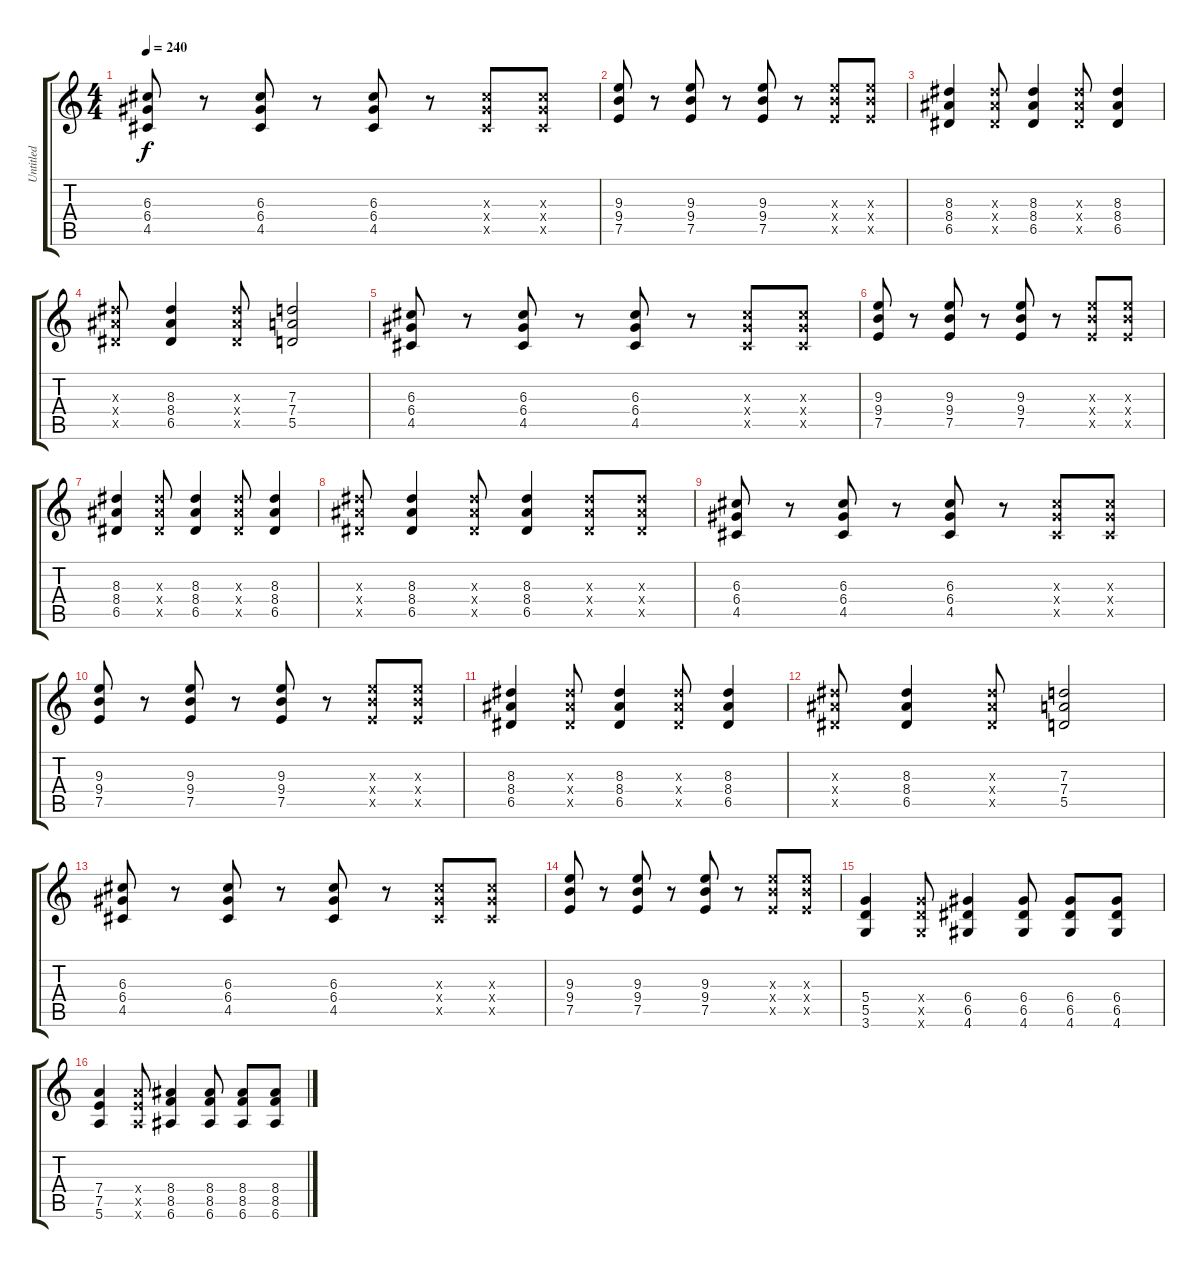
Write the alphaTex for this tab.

\track ("Untitled" "Untitled") {instrument overdrivenguitar}
\staff {score tabs}
\tuning (E4 B3 G3 D3 A2 E2) {hide}
\ts (4 4)
\tempo 240
\clef g2
\ks c
(6.3 6.4 4.5).8{dy f} r.8 (6.3 6.4 4.5).8 r.8 (6.3 6.4 4.5).8 r.8 (6.3{x} 6.4{x} 4.5{x}).8 (6.3{x} 6.4{x} 4.5{x}).8 |
(9.3 9.4 7.5).8 r.8 (9.3 9.4 7.5).8 r.8 (9.3 9.4 7.5).8 r.8 (9.3{x} 9.4{x} 7.5{x}).8 (9.3{x} 9.4{x} 7.5{x}).8 |
(8.3 8.4 6.5).4 (8.3{x} 8.4{x} 6.5{x}).8 (8.3 8.4 6.5).4 (8.3{x} 8.4{x} 6.5{x}).8 (8.3 8.4 6.5).4 |
(8.3{x} 8.4{x} 6.5{x}).8 (8.3 8.4 6.5).4 (8.3{x} 8.4{x} 6.5{x}).8 (7.3 7.4 5.5).2 |
(6.3 6.4 4.5).8 r.8 (6.3 6.4 4.5).8 r.8 (6.3 6.4 4.5).8 r.8 (6.3{x} 6.4{x} 4.5{x}).8 (6.3{x} 6.4{x} 4.5{x}).8 |
(9.3 9.4 7.5).8 r.8 (9.3 9.4 7.5).8 r.8 (9.3 9.4 7.5).8 r.8 (9.3{x} 9.4{x} 7.5{x}).8 (9.3{x} 9.4{x} 7.5{x}).8 |
(8.3 8.4 6.5).4 (8.3{x} 8.4{x} 6.5{x}).8 (8.3 8.4 6.5).4 (8.3{x} 8.4{x} 6.5{x}).8 (8.3 8.4 6.5).4 |
(8.3{x} 8.4{x} 6.5{x}).8 (8.3 8.4 6.5).4 (8.3{x} 8.4{x} 6.5{x}).8 (8.3 8.4 6.5).4 (8.3{x} 8.4{x} 6.5{x}).8 (8.3{x} 8.4{x} 6.5{x}).8 |
(6.3 6.4 4.5).8 r.8 (6.3 6.4 4.5).8 r.8 (6.3 6.4 4.5).8 r.8 (6.3{x} 6.4{x} 4.5{x}).8 (6.3{x} 6.4{x} 4.5{x}).8 |
(9.3 9.4 7.5).8 r.8 (9.3 9.4 7.5).8 r.8 (9.3 9.4 7.5).8 r.8 (9.3{x} 9.4{x} 7.5{x}).8 (9.3{x} 9.4{x} 7.5{x}).8 |
(8.3 8.4 6.5).4 (8.3{x} 8.4{x} 6.5{x}).8 (8.3 8.4 6.5).4 (8.3{x} 8.4{x} 6.5{x}).8 (8.3 8.4 6.5).4 |
(8.3{x} 8.4{x} 6.5{x}).8 (8.3 8.4 6.5).4 (8.3{x} 8.4{x} 6.5{x}).8 (7.3 7.4 5.5).2 |
(6.3 6.4 4.5).8 r.8 (6.3 6.4 4.5).8 r.8 (6.3 6.4 4.5).8 r.8 (6.3{x} 6.4{x} 4.5{x}).8 (6.3{x} 6.4{x} 4.5{x}).8 |
(9.3 9.4 7.5).8 r.8 (9.3 9.4 7.5).8 r.8 (9.3 9.4 7.5).8 r.8 (9.3{x} 9.4{x} 7.5{x}).8 (9.3{x} 9.4{x} 7.5{x}).8 |
(5.4 5.5 3.6).4 (5.4{x} 5.5{x} 3.6{x}).8 (6.4 6.5 4.6).4 (6.4 6.5 4.6).8 (6.4 6.5 4.6).8 (6.4 6.5 4.6).8 |
(7.4 7.5 5.6).4 (7.4{x} 7.5{x} 5.6{x}).8 (8.4 8.5 6.6).4 (8.4 8.5 6.6).8 (8.4 8.5 6.6).8 (8.4 8.5 6.6).8
